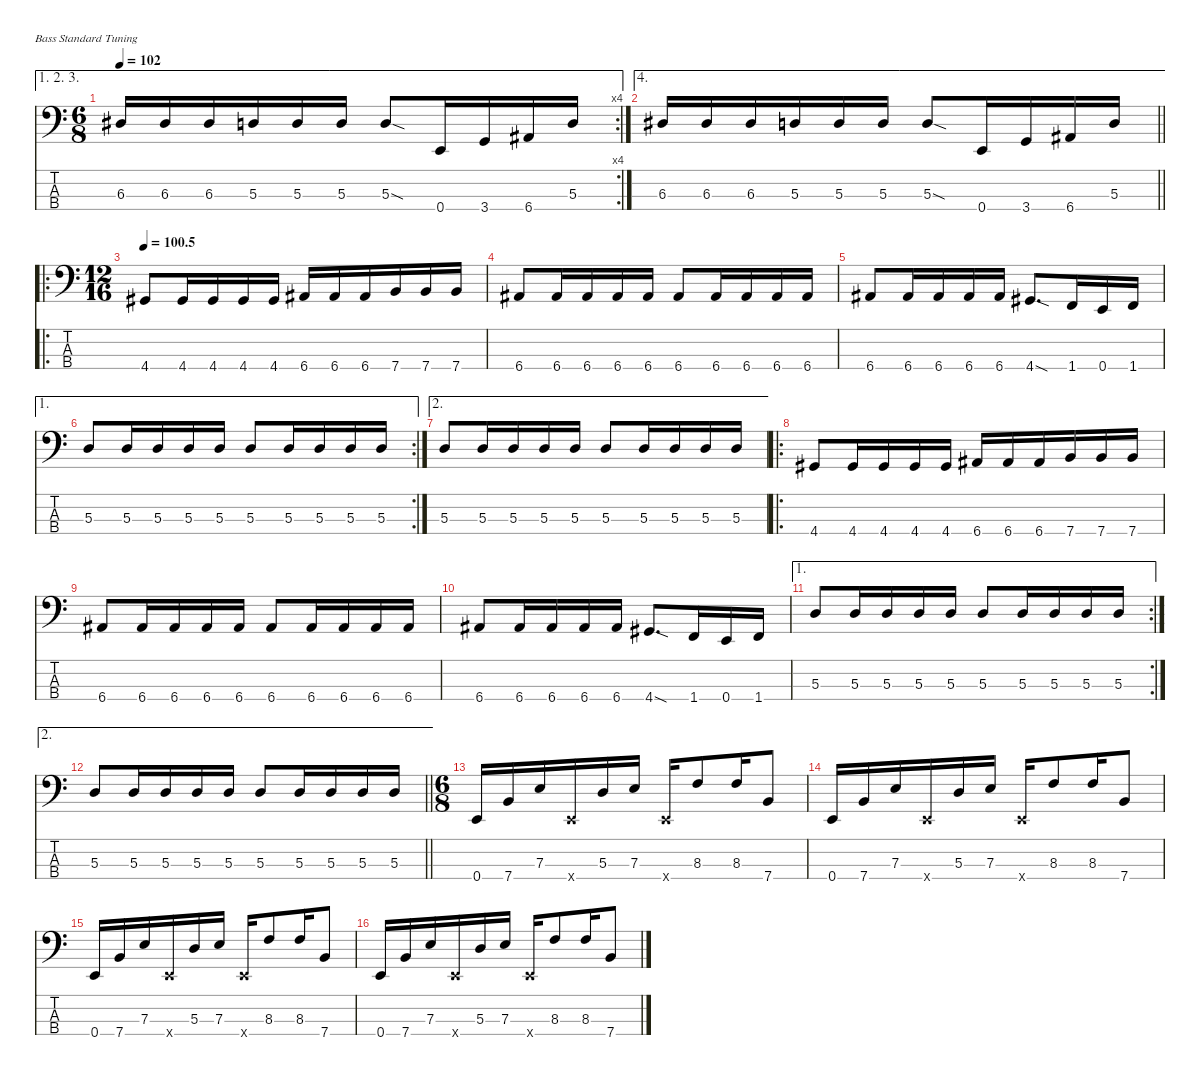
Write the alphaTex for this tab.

\defaultSystemsLayout 4
\hideDynamics
\bracketExtendMode nobrackets
\singleTrackTrackNamePolicy hidden
\multiTrackTrackNamePolicy hidden
\firstSystemTrackNameMode fullname
\firstSystemTrackNameOrientation horizontal
\otherSystemsTrackNameOrientation horizontal
\track ("Bass" "el.bs.") {defaultSystemsLayout 4 instrument electricbassfinger}
\staff {score tabs}
\tuning (G2 D2 A1 E1)
\ae (1 2 3)
\rc 4
\ts (6 8)
\tempo 102
\clef f4
\ks c
6.3{acc #}.16{dy f beam Up} 6.3{acc #}.16{beam Up} 6.3{acc #}.16{beam Up} 5.3.16{beam Up} 5.3.16{beam Up} 5.3.16{beam Up} 5.3{sod}.8{beam Up} 0.4.16{beam Up} 3.4.16{beam Up} 6.4{acc #}.16{beam Up} 5.3.16{beam Up} |
\ae 4
\barLineRight lightlight
6.3{acc #}.16{beam Up} 6.3{acc #}.16{beam Up} 6.3{acc #}.16{beam Up} 5.3.16{beam Up} 5.3.16{beam Up} 5.3.16{beam Up} 5.3{sod}.8{beam Up} 0.4.16{beam Up} 3.4.16{beam Up} 6.4{acc #}.16{beam Up} 5.3.16{beam Up} |
\ro
\ts (12 16)
\beaming (8 3 3)
\tempo
100.5 4.4{acc #}.8{beam Up} 4.4{acc #}.16{beam Up} 4.4{acc #}.16{beam Up} 4.4{acc #}.16{beam Up} 4.4{acc #}.16{beam Up} 6.4{acc #}.16{beam Up} 6.4{acc #}.16{beam Up} 6.4{acc #}.16{beam Up} 7.4.16{beam Up} 7.4.16{beam Up} 7.4.16{beam Up} |
6.4{acc #}.8{beam Up} 6.4{acc #}.16{beam Up} 6.4{acc #}.16{beam Up} 6.4{acc #}.16{beam Up} 6.4{acc #}.16{beam Up} 6.4{acc #}.8{beam Up} 6.4{acc #}.16{beam Up} 6.4{acc #}.16{beam Up} 6.4{acc #}.16{beam Up} 6.4{acc #}.16{beam Up} |
6.4{acc #}.8{beam Up} 6.4{acc #}.16{beam Up} 6.4{acc #}.16{beam Up} 6.4{acc #}.16{beam Up} 6.4{acc #}.16{beam Up} 4.4{sod acc #}.8{d beam Up} 1.4.16{beam Up} 0.4.16{beam Up} 1.4.16{beam Up} |
\ae 1
\rc 2
5.3.8{beam Up} 5.3.16{beam Up} 5.3.16{beam Up} 5.3.16{beam Up} 5.3.16{beam Up} 5.3.8{beam Up} 5.3.16{beam Up} 5.3.16{beam Up} 5.3.16{beam Up} 5.3.16{beam Up} |
\ae 2
5.3.8{beam Up} 5.3.16{beam Up} 5.3.16{beam Up} 5.3.16{beam Up} 5.3.16{beam Up} 5.3.8{beam Up} 5.3.16{beam Up} 5.3.16{beam Up} 5.3.16{beam Up} 5.3.16{beam Up} |
\ro
4.4{acc #}.8{beam Up} 4.4{acc #}.16{beam Up} 4.4{acc #}.16{beam Up} 4.4{acc #}.16{beam Up} 4.4{acc #}.16{beam Up} 6.4{acc #}.16{beam Up} 6.4{acc #}.16{beam Up} 6.4{acc #}.16{beam Up} 7.4.16{beam Up} 7.4.16{beam Up} 7.4.16{beam Up} |
6.4{acc #}.8{beam Up} 6.4{acc #}.16{beam Up} 6.4{acc #}.16{beam Up} 6.4{acc #}.16{beam Up} 6.4{acc #}.16{beam Up} 6.4{acc #}.8{beam Up} 6.4{acc #}.16{beam Up} 6.4{acc #}.16{beam Up} 6.4{acc #}.16{beam Up} 6.4{acc #}.16{beam Up} |
6.4{acc #}.8{beam Up} 6.4{acc #}.16{beam Up} 6.4{acc #}.16{beam Up} 6.4{acc #}.16{beam Up} 6.4{acc #}.16{beam Up} 4.4{sod acc #}.8{d beam Up} 1.4.16{beam Up} 0.4.16{beam Up} 1.4.16{beam Up} |
\ae 1
\rc 2
5.3.8{beam Up} 5.3.16{beam Up} 5.3.16{beam Up} 5.3.16{beam Up} 5.3.16{beam Up} 5.3.8{beam Up} 5.3.16{beam Up} 5.3.16{beam Up} 5.3.16{beam Up} 5.3.16{beam Up} |
\ae 2
\barLineRight lightlight
5.3.8{beam Up} 5.3.16{beam Up} 5.3.16{beam Up} 5.3.16{beam Up} 5.3.16{beam Up} 5.3.8{beam Up} 5.3.16{beam Up} 5.3.16{beam Up} 5.3.16{beam Up} 5.3.16{beam Up} |
\ts (6 8)
\beaming (8 3 3)
0.4.16{beam Up} 7.4.16{beam Up} 7.3.16{beam Up} 0.4{x}.16{beam Up} 5.3.16{beam Up} 7.3.16{beam Up} 0.4{x}.16{beam Up} 8.3.8{beam Up} 8.3.16{beam Up} 7.4.8{beam Up} |
0.4.16{beam Up} 7.4.16{beam Up} 7.3.16{beam Up} 0.4{x}.16{beam Up} 5.3.16{beam Up} 7.3.16{beam Up} 0.4{x}.16{beam Up} 8.3.8{beam Up} 8.3.16{beam Up} 7.4.8{beam Up} |
0.4.16{beam Up} 7.4.16{beam Up} 7.3.16{beam Up} 0.4{x}.16{beam Up} 5.3.16{beam Up} 7.3.16{beam Up} 0.4{x}.16{beam Up} 8.3.8{beam Up} 8.3.16{beam Up} 7.4.8{beam Up} |
0.4.16{beam Up} 7.4.16{beam Up} 7.3.16{beam Up} 0.4{x}.16{beam Up} 5.3.16{beam Up} 7.3.16{beam Up} 0.4{x}.16{beam Up} 8.3.8{beam Up} 8.3.16{beam Up} 7.4.8{beam Up}
